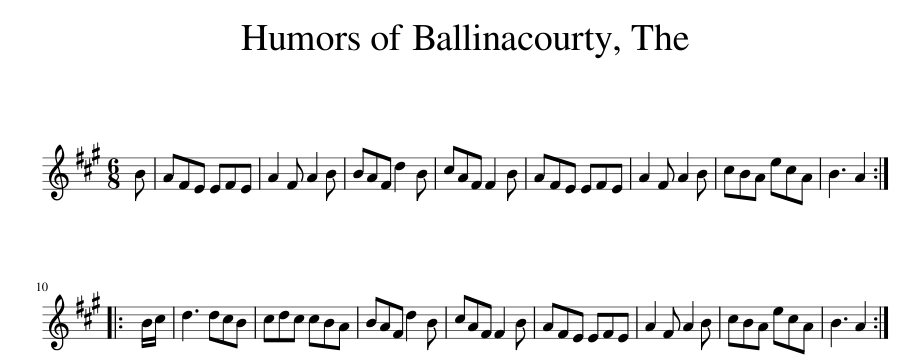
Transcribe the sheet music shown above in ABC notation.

X:1
L:1/8
M:6/8
I:linebreak $
K:A
V:1 treble
V:1
 B | AFE EFE | A2 F A2 B | BAF d2 B | cAF F2 B | %5
 AFE EFE | A2 F A2 B | cBA ecA | B3 A2 ::$ B/c/ | %10
 d3 dcB | cdc cBA | BAF d2 B | cAF F2 B | AFE EFE | %15
 A2 F A2 B | cBA ecA | B3 A2 :| %18
